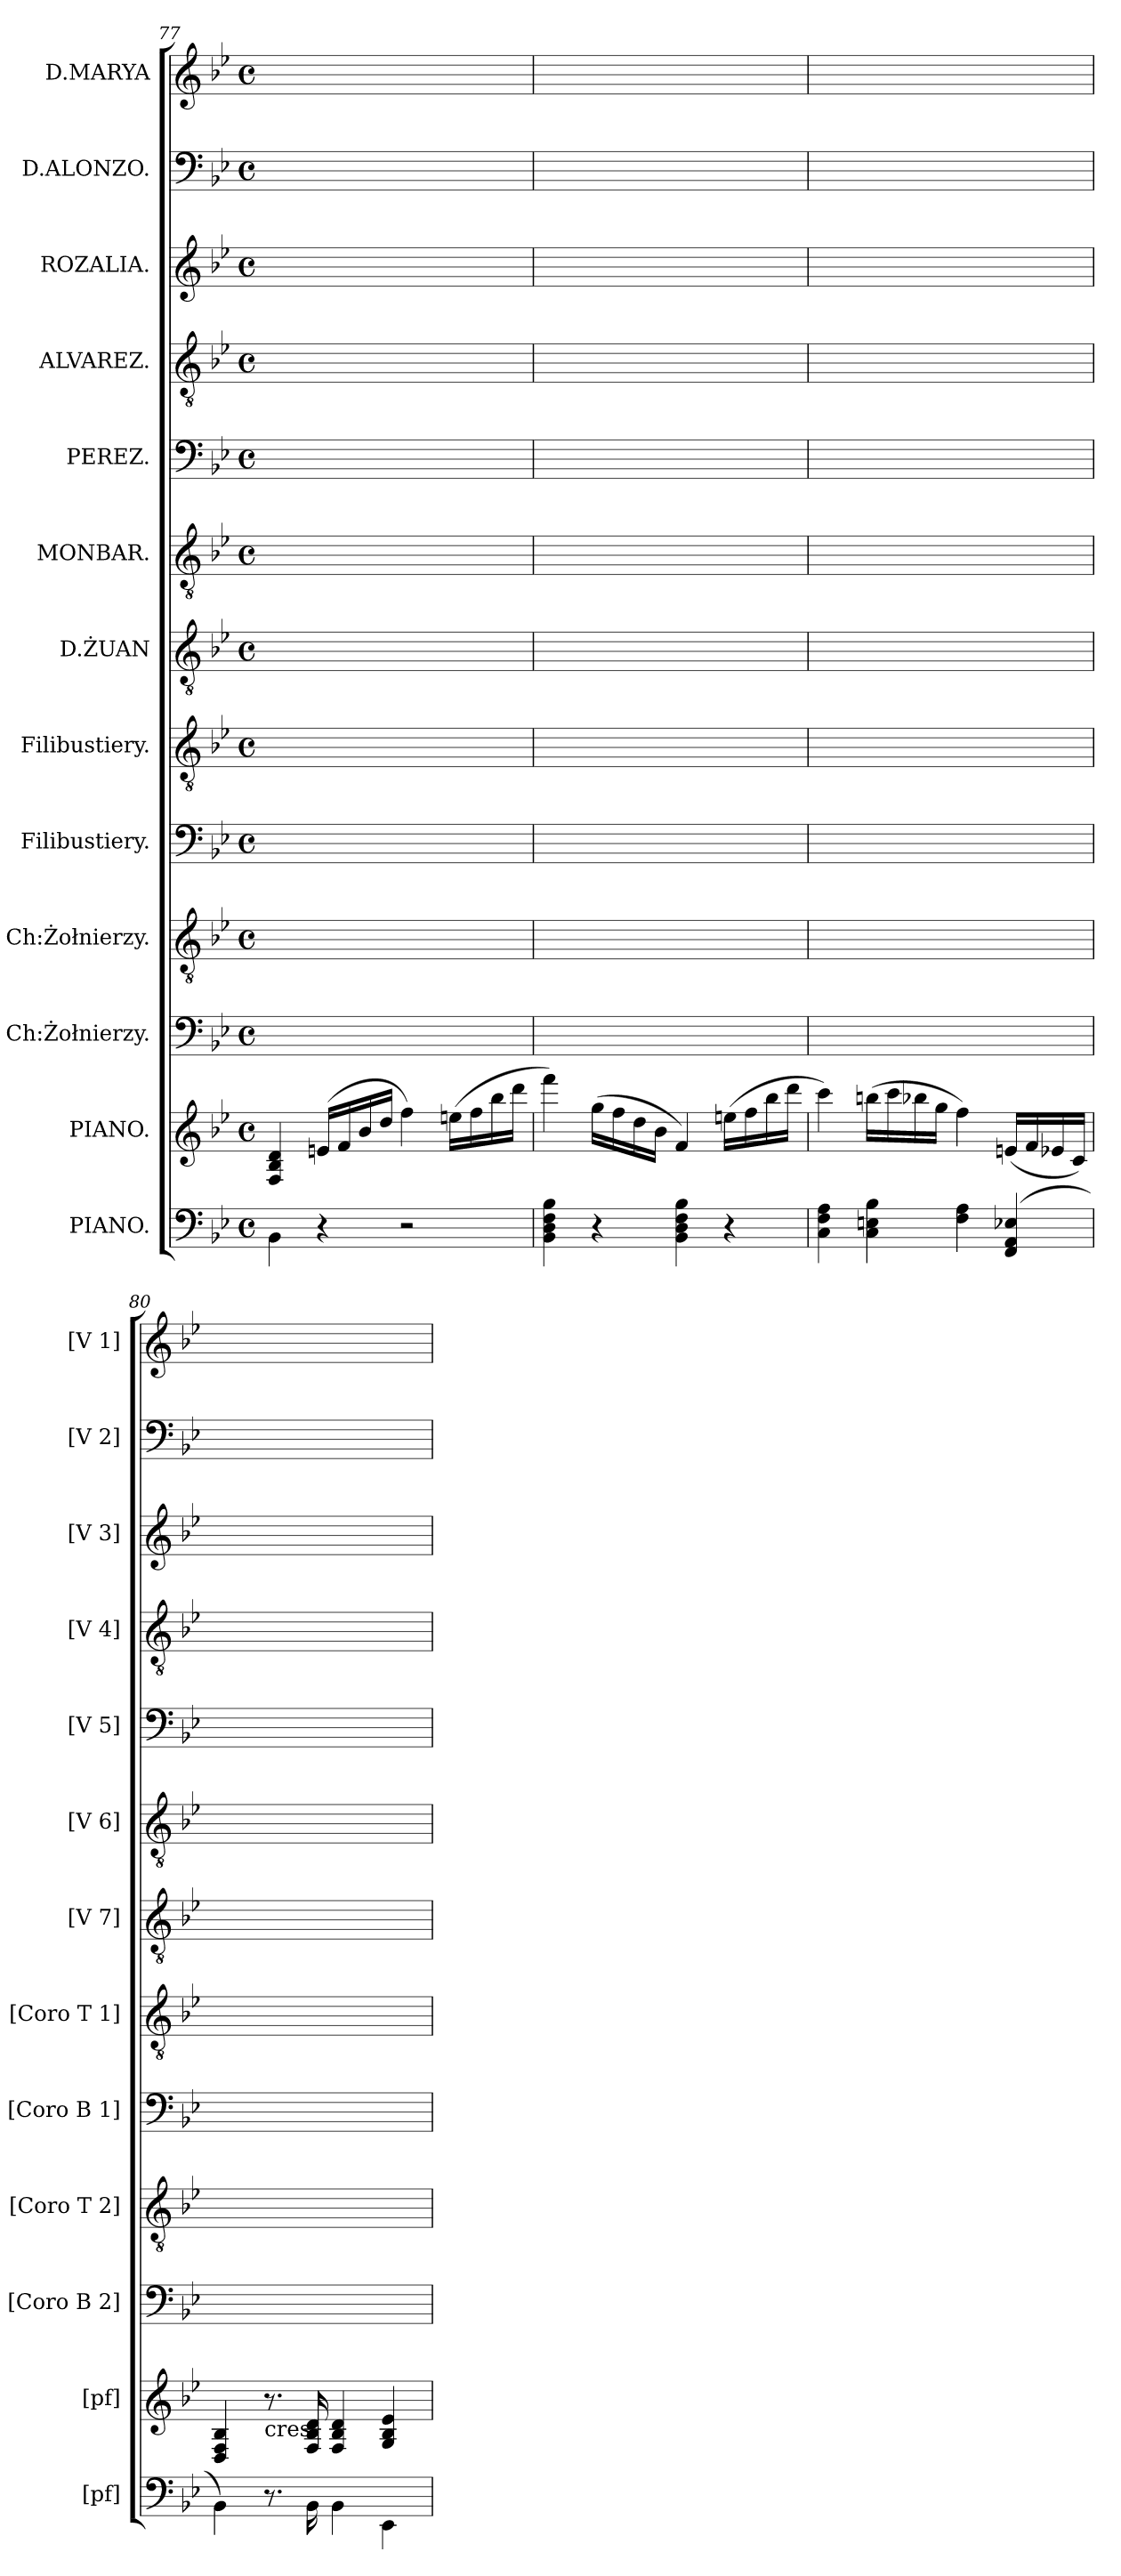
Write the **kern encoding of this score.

**kern	**kern	**kern	**kern	**kern	**kern	**kern	**kern	**kern	**kern	**kern	**kern	**kern
*part13	*part12	*part11	*part10	*part9	*part8	*part7	*part6	*part5	*part4	*part3	*part2	*part1
*staff13	*staff12	*staff11	*staff10	*staff9	*staff8	*staff7	*staff6	*staff5	*staff4	*staff3	*staff2	*staff1
*I"PIANO.	*I"PIANO.	*I"Ch:Żołnierzy.	*I"Ch:Żołnierzy.	*I"Filibustiery.	*I"Filibustiery.	*I"D.ŻUAN	*I"MONBAR.	*I"PEREZ.	*I"ALVAREZ.	*I"ROZALIA.	*I"D.ALONZO.	*I"D.MARYA
*I'[pf]	*I'[pf]	*I'[Coro B 2]	*I'[Coro T 2]	*I'[Coro B 1]	*I'[Coro T 1]	*I'[V 7]	*I'[V 6]	*I'[V 5]	*I'[V 4]	*I'[V 3]	*I'[V 2]	*I'[V 1]
*clefF4	*clefG2	*clefF4	*clefGv2	*clefF4	*clefGv2	*clefGv2	*clefGv2	*clefF4	*clefGv2	*clefG2	*clefF4	*clefG2
*k[b-e-]	*k[b-e-]	*k[b-e-]	*k[b-e-]	*k[b-e-]	*k[b-e-]	*k[b-e-]	*k[b-e-]	*k[b-e-]	*k[b-e-]	*k[b-e-]	*k[b-e-]	*k[b-e-]
*M4/4	*M4/4	*M4/4	*M4/4	*M4/4	*M4/4	*M4/4	*M4/4	*M4/4	*M4/4	*M4/4	*M4/4	*M4/4
*met(c)	*met(c)	*met(c)	*met(c)	*met(c)	*met(c)	*met(c)	*met(c)	*met(c)	*met(c)	*met(c)	*met(c)	*met(c)
=77	=77	=77	=77	=77	=77	=77	=77	=77	=77	=77	=77	=77
4BB-\	4F/ 4B-/ 4d/	1ryy	1ryy	1ryy	1ryy	1ryy	1ryy	1ryy	1ryy	1ryy	1ryy	1ryy
4r	(<16en/LL	.	.	.	.	.	.	.	.	.	.	.
.	16f/	.	.	.	.	.	.	.	.	.	.	.
.	16b-/	.	.	.	.	.	.	.	.	.	.	.
.	16dd/JJ	.	.	.	.	.	.	.	.	.	.	.
2r	4ff\)	.	.	.	.	.	.	.	.	.	.	.
.	(16een\LL	.	.	.	.	.	.	.	.	.	.	.
.	16ff\	.	.	.	.	.	.	.	.	.	.	.
.	16bb-\	.	.	.	.	.	.	.	.	.	.	.
.	16ddd\JJ	.	.	.	.	.	.	.	.	.	.	.
=78	=78	=78	=78	=78	=78	=78	=78	=78	=78	=78	=78	=78
4BB-\ 4D\ 4F\ 4B-\	4fff\)	1ryy	1ryy	1ryy	1ryy	1ryy	1ryy	1ryy	1ryy	1ryy	1ryy	1ryy
4r	(16gg\LL	.	.	.	.	.	.	.	.	.	.	.
.	16ff\	.	.	.	.	.	.	.	.	.	.	.
.	16dd\	.	.	.	.	.	.	.	.	.	.	.
.	16b-\JJ	.	.	.	.	.	.	.	.	.	.	.
4BB-\ 4D\ 4F\ 4B-\	4f/)	.	.	.	.	.	.	.	.	.	.	.
4r	(16een\LL	.	.	.	.	.	.	.	.	.	.	.
.	16ff\	.	.	.	.	.	.	.	.	.	.	.
.	16bb-\	.	.	.	.	.	.	.	.	.	.	.
.	16ddd\JJ	.	.	.	.	.	.	.	.	.	.	.
=79	=79	=79	=79	=79	=79	=79	=79	=79	=79	=79	=79	=79
4C\ 4F\ 4A\	4ccc\)	1ryy	1ryy	1ryy	1ryy	1ryy	1ryy	1ryy	1ryy	1ryy	1ryy	1ryy
4C\ 4En\ 4B-\	(16bbn\LL	.	.	.	.	.	.	.	.	.	.	.
.	16ccc\	.	.	.	.	.	.	.	.	.	.	.
.	16bb-X\	.	.	.	.	.	.	.	.	.	.	.
.	16gg\JJ	.	.	.	.	.	.	.	.	.	.	.
4F\ 4A\	4ff\)	.	.	.	.	.	.	.	.	.	.	.
(4FF/ 4AA/ 4E-X/	(16en/LL	.	.	.	.	.	.	.	.	.	.	.
.	16f/	.	.	.	.	.	.	.	.	.	.	.
.	16e-X/	.	.	.	.	.	.	.	.	.	.	.
.	16c/JJ)	.	.	.	.	.	.	.	.	.	.	.
=80	=80	=80	=80	=80	=80	=80	=80	=80	=80	=80	=80	=80
4BB-\)	4D/ 4F/ 4B-/	1ryy	1ryy	1ryy	1ryy	1ryy	1ryy	1ryy	1ryy	1ryy	1ryy	1ryy
!	!LO:TX:b:t=cres	!	!	!	!	!	!	!	!	!	!	!
8.r	8.r	.	.	.	.	.	.	.	.	.	.	.
16BB-\	16F/ 16B-/ 16d/	.	.	.	.	.	.	.	.	.	.	.
4BB-\	4F/ 4B-/ 4d/	.	.	.	.	.	.	.	.	.	.	.
4EE-\	4G/ 4B-/ 4e-/	.	.	.	.	.	.	.	.	.	.	.
=	=	=	=	=	=	=	=	=	=	=	=	=
*-	*-	*-	*-	*-	*-	*-	*-	*-	*-	*-	*-	*-
